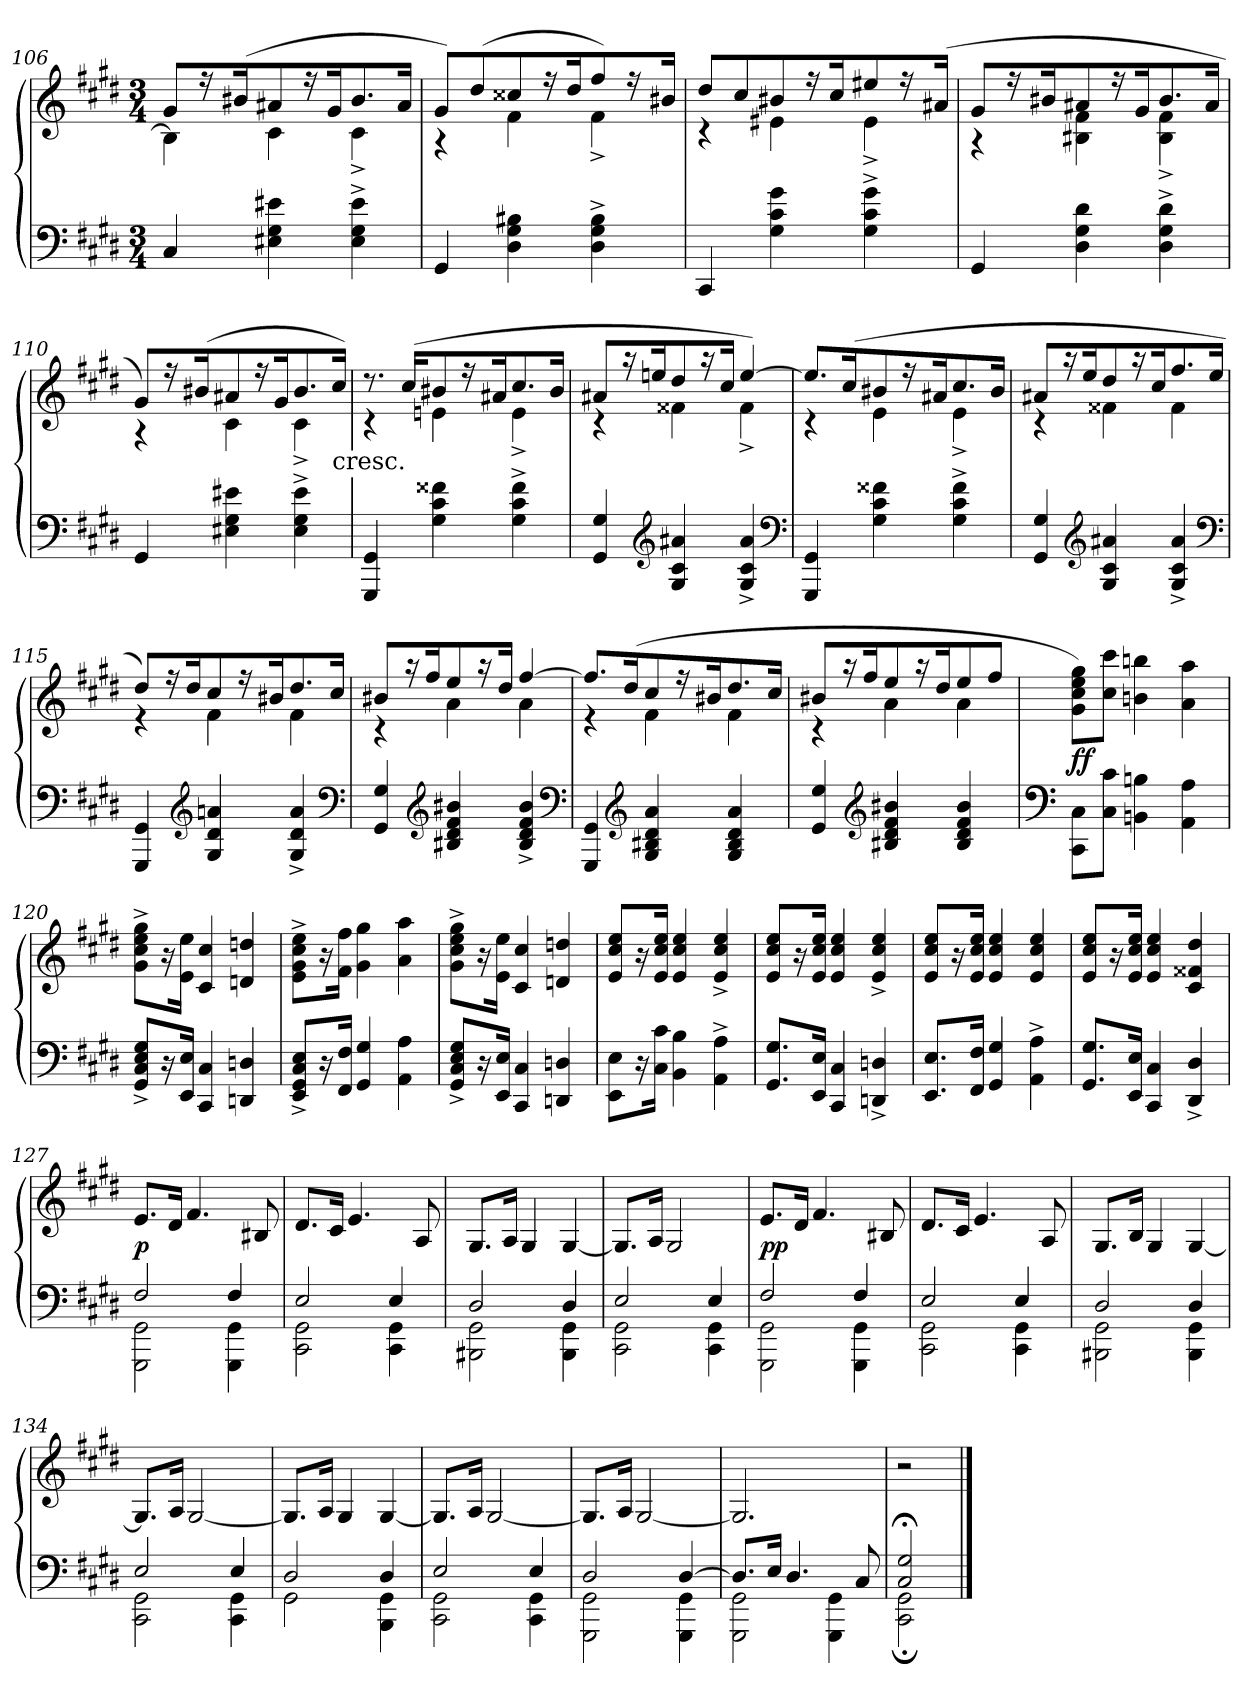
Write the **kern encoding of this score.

**kern	**kern	**dynam
*part1	*part1	*part1
*staff2	*staff1	*staff1/2
*clefF4	*clefG2	*
*k[f#c#g#d#]	*k[f#c#g#d#]	*
*c#:	*c#:	*
*M3/4	*M3/4	*
=106	=106	=106
*	*^	*
4C#/	8g#/L	4B#\]	.
.	16r	.	.
.	(16b#X/K	.	.
4E#X\ 4G#\ 4e#X\	8a#X/	4c#\	.
.	16r	.	.
.	16g#/K	.	.
4E#^\ 4G#^\ 4e#^\	8.b#/	4c#^\	.
.	16a#/Jk	.	.
=107	=107	=107	=107
4GG#/	8g#/L)	4r	.
.	(8dd#/	.	.
4D#\ 4G#\ 4B#X\	8cc##X/	4f#\	.
.	16r	.	.
.	16dd#/K	.	.
4D#^\ 4G#^\ 4B#^\	8ff#/)	4f#^\	.
.	16r	.	.
.	16b#X/Jk	.	.
=108	=108	=108	=108
4CC#/	8dd#/L	4r	.
.	8cc#/	.	.
4G#\ 4c#\ 4g#\	8b#X/	4e#X\	.
.	16r	.	.
.	16cc#/K	.	.
4G#^\ 4c#^\ 4g#^\	8ee#X/	4e#^\	.
.	16r	.	.
.	(16a#X/Jk	.	.
=109	=109	=109	=109
4GG#/	8g#/L	4r	.
.	16r	.	.
.	16b#X/K	.	.
4D#\ 4G#\ 4d#\	8a#X/	4B#X\ 4f#\	.
.	16r	.	.
.	16g#/K	.	.
4D#^\ 4G#^\ 4d#^\	8.b#/	4B#^\ 4f#^\	.
.	16a#/Jk	.	.
=110	=110	=110	=110
4GG#/	8g#/L)	4r	.
.	16r	.	.
.	(16b#X/K	.	.
4E#X\ 4G#\ 4e#X\	8a#X/	4c#\	.
.	16r	.	.
.	16g#/K	.	.
4E#^\ 4G#^\ 4e#^\	8.b#/	4c#^\	.
!	!LO:TX:c:t=cresc.	!	!
.	16cc#/Jk)	.	.
=111	=111	=111	=111
4GGG#/ 4GG#/	8.r	4r	.
.	(16cc#/KL	.	.
4G#\ 4c#\ 4f##X\	8b#X/	4en\	.
.	16r	.	.
.	16a#X/K	.	.
4G#^\ 4c#^\ 4f##^\	8.cc#/	4e^\	.
.	16b#/Jk	.	.
=112	=112	=112	=112
4GG#/ 4G#/	8a#X/L	4r	.
.	16r	.	.
.	16een/K	.	.
*clefG2	*	*	*
4G#/ 4c#/ 4a#X/	8dd#/	4f##X\	.
.	16r	.	.
.	16cc#/Jk	.	.
4G#^/ 4c#^/ 4a#^/	[4ee/)	4f##^\	.
*clefF4	*	*	*
=113	=113	=113	=113
4GGG#/ 4GG#/	8.ee/L]	4r	.
.	(16cc#/K	.	.
4G#\ 4c#\ 4f##X\	8b#X/	4e\	.
.	16r	.	.
.	16a#X/K	.	.
4G#^\ 4c#^\ 4f##^\	8.cc#/	4e^\	.
.	16b#/Jk	.	.
=114	=114	=114	=114
4GG#/ 4G#/	8a#X/L	4r	.
.	16r	.	.
.	16ee/K	.	.
*clefG2	*	*	*
4G#/ 4c#/ 4a#X/	8dd#/	4f##X\	.
.	16r	.	.
.	16cc#/K	.	.
4G#^/ 4c#^/ 4a#^/	8.ff#/	4f##\	.
.	16ee/Jk	.	.
*clefF4	*	*	*
=115	=115	=115	=115
4GGG#/ 4GG#/	8dd#/L)	4r	.
.	16r	.	.
.	16dd#/K	.	.
*clefG2	*	*	*
4G#/ 4d#/ 4an/	8cc#/	4f#\	.
.	16r	.	.
.	16b#X/K	.	.
4G#^/ 4d#^/ 4a^/	8.dd#/	4f#\	.
.	16cc#/Jk	.	.
*clefF4	*	*	*
=116	=116	=116	=116
4GG#/ 4G#/	8b#X/L	4r	.
.	16r	.	.
.	16ff#/K	.	.
*clefG2	*	*	*
4B#X/ 4d#/ 4f#/ 4b#X/	8ee/	4a\	.
.	16r	.	.
.	16dd#/Jk	.	.
4B#^/ 4d#^/ 4f#^/ 4b#^/	[4ff#/	4a\	.
*clefF4	*	*	*
=117	=117	=117	=117
4GGG#/ 4GG#/	8.ff#/L]	4r	.
.	(16dd#/K	.	.
*clefG2	*	*	*
4G#/ 4B#X/ 4d#/ 4a/	8cc#/	4f#\	.
.	16r	.	.
.	16b#X/K	.	.
4G#/ 4B#/ 4d#/ 4a/	8.dd#/	4f#\	.
.	16cc#/Jk	.	.
=118	=118	=118	=118
4e/ 4ee/	8b#X/L	4r	.
.	16r	.	.
.	16ff#/K	.	.
*clefG2	*	*	*
4B#X/ 4d#/ 4f#/ 4b#X/	8ee/	4a\	.
.	16r	.	.
.	16dd#/K	.	.
4B#/ 4d#/ 4f#/ 4b#/	8ee/	4a\	.
.	8ff#/J	.	.
*	*v	*v	*
=119	=119	=119
*clefF4	*	*
8CC#\ 8C#\L	8g#\ 8cc#\ 8ee\ 8gg#\L)	ff
8C#\ 8c#\J	8cc#\ 8ccc#\J	.
4BBn\ 4Bn\	4bn\ 4bbn\	.
4AA\ 4A\	4a\ 4aa\	.
=120	=120	=120
8GG#^/ 8C#^/ 8E^/ 8G#^/L	8g#^\ 8cc#^\ 8ee^\ 8gg#^\L	.
16r	16r	.
16EE/ 16E/Jk	16e\ 16ee\Jk	.
4CC#/ 4C#/	4c#/ 4cc#/	.
4DDn/ 4Dn/	4dn/ 4ddn/	.
=121	=121	=121
8EE^/ 8GG#^/ 8C#^/ 8E^/L	8e^\ 8g#^\ 8cc#^\ 8ee^\L	.
16r	16r	.
16FF#/ 16F#/Jk	16f#\ 16ff#\Jk	.
4GG#/ 4G#/	4g#\ 4gg#\	.
4AA\ 4A\	4a\ 4aa\	.
=122	=122	=122
8GG#^/ 8C#^/ 8E^/ 8G#^/L	8g#^\ 8cc#^\ 8ee^\ 8gg#^\L	.
16r	16r	.
16EE/ 16E/Jk	16e\ 16ee\Jk	.
4CC#/ 4C#/	4c#/ 4cc#/	.
4DDn/ 4Dn/	4dn/ 4ddn/	.
=123	=123	=123
8EE\ 8E\L	8e/ 8cc#/ 8ee/L	.
16r	16r	.
16C#\ 16c#\Jk	16e/ 16cc#/ 16ee/Jk	.
4BB\ 4B\	4e/ 4cc#/ 4ee/	.
4AA^\ 4A^\	4e^/ 4cc#^/ 4ee^/	.
=124	=124	=124
8.GG#/ 8.G#/L	8e/ 8cc#/ 8ee/L	.
.	16r	.
16EE/ 16E/Jk	16e/ 16cc#/ 16ee/Jk	.
4CC#/ 4C#/	4e/ 4cc#/ 4ee/	.
4DDn^/ 4Dn^/	4e^/ 4cc#^/ 4ee^/	.
=125	=125	=125
8.EE/ 8.E/L	8e/ 8cc#/ 8ee/L	.
.	16r	.
16FF#/ 16F#/Jk	16e/ 16cc#/ 16ee/Jk	.
4GG#/ 4G#/	4e/ 4cc#/ 4ee/	.
4AA^\ 4A^\	4e/ 4cc#/ 4ee/	.
=126	=126	=126
8.GG#/ 8.G#/L	8e/ 8cc#/ 8ee/L	.
.	16r	.
16EE/ 16E/Jk	16e/ 16cc#/ 16ee/Jk	.
4CC#/ 4C#/	4e/ 4cc#/ 4ee/	.
4DD#^/ 4D#^/	4c#/ 4f##X/ 4dd#/	.
=127	=127	=127
*^	*	*
2F#/	2GGG#\ 2GG#\	8.e/L	p
.	.	16d#/Jk	.
.	.	4.f#/	.
4F#/	4GGG#\ 4GG#\	.	.
.	.	8B#X/	.
=128	=128	=128	=128
2E/	2CC#\ 2GG#\	8.d#/L	.
.	.	16c#/Jk	.
.	.	4.e/	.
4E/	4CC#\ 4GG#\	.	.
.	.	8A/	.
=129	=129	=129	=129
2D#/	2BBB#X\ 2GG#\	8.G#/L	.
.	.	16A/Jk	.
.	.	4G#/	.
4D#/	4BBB#\ 4GG#\	[4G#/	.
=130	=130	=130	=130
2E/	2CC#\ 2GG#\	8.G#/L]	.
.	.	16A/Jk	.
.	.	2G#/	.
4E/	4CC#\ 4GG#\	.	.
=131	=131	=131	=131
2F#/	2GGG#\ 2GG#\	8.e/L	pp
.	.	16d#/Jk	.
.	.	4.f#/	.
4F#/	4GGG#\ 4GG#\	.	.
.	.	8B#X/	.
=132	=132	=132	=132
2E/	2CC#\ 2GG#\	8.d#/L	.
.	.	16c#/Jk	.
.	.	4.e/	.
4E/	4CC#\ 4GG#\	.	.
.	.	8A/	.
=133	=133	=133	=133
2D#/	2BBB#X\ 2GG#\	8.G#/L	.
.	.	16B/Jk	.
.	.	4G#/	.
4D#/	4BBB#\ 4GG#\	[4G#/	.
=134	=134	=134	=134
2E/	2CC#\ 2GG#\	8.G#/L]	.
.	.	16A/Jk	.
.	.	[2G#/	.
4E/	4CC#\ 4GG#\	.	.
=135	=135	=135	=135
2D#/	2GG#\	8.G#/L]	.
.	.	16A/Jk	.
.	.	4G#/	.
4D#/	4BBB\ 4GG#\	[4G#/	.
=136	=136	=136	=136
2E/	2CC#\ 2GG#\	8.G#/L]	.
.	.	16A/Jk	.
.	.	[2G#/	.
4E/	4CC#\ 4GG#\	.	.
=137	=137	=137	=137
2D#/	2GGG#\ 2GG#\	8.G#/L]	.
.	.	16A/Jk	.
.	.	[2G#/	.
[4D#/	4GGG#\ 4GG#\	.	.
=138	=138	=138	=138
8.D#/L]	2GGG#\ 2GG#\	2.G#/]	.
16E/Jk	.	.	.
4.D#/	.	.	.
.	4GGG#\ 4GG#\	.	.
8C#/	.	.	.
=139	=139	=139	=139
2C#;</ 2G#;</	2CC#;<\ 2GG#;<\	2r	.
*v	*v	*	*
==	==	==
*-	*-	*-
